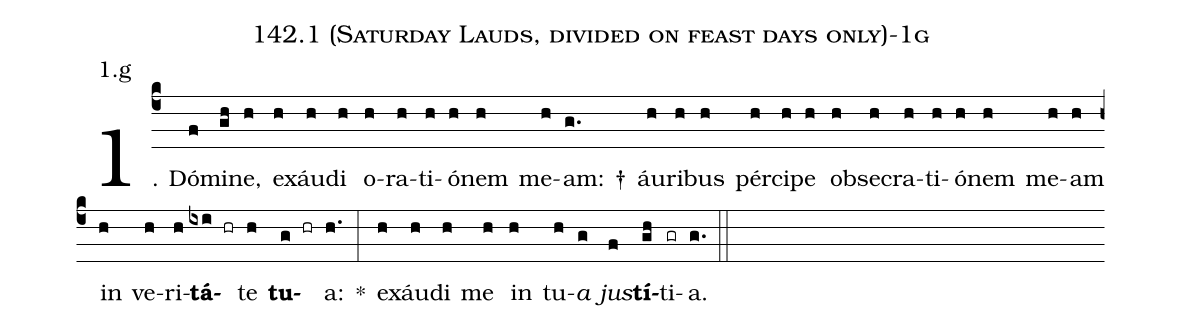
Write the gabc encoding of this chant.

name: 142.1 (Saturday Lauds, divided on feast days only)-1g;
annotation: 1.g;
%%
(c4)1. Dó(f)mi(gh)ne,(h) ex(h)áu(h)di(h) o(h)ra(h)ti(h)ó(h)nem(h) me(h)am: †(g.) áu(h)ri(h)bus(h) pér(h)ci(h)pe(h) ob(h)se(h)cra(h)ti(h)ó(h)nem(h) me(h)am(h) in(h) ve(h)ri(h)<b>tá</b>(ixi hr)te(h) <b>tu</b>(g hr)a:(h.) *(:) ex(h)áu(h)di(h) me(h) in(h) tu(h)<i>a</i>(g) <i>jus</i>(f)<b>tí</b>(gh)ti(gr)a.(g.) (::)
